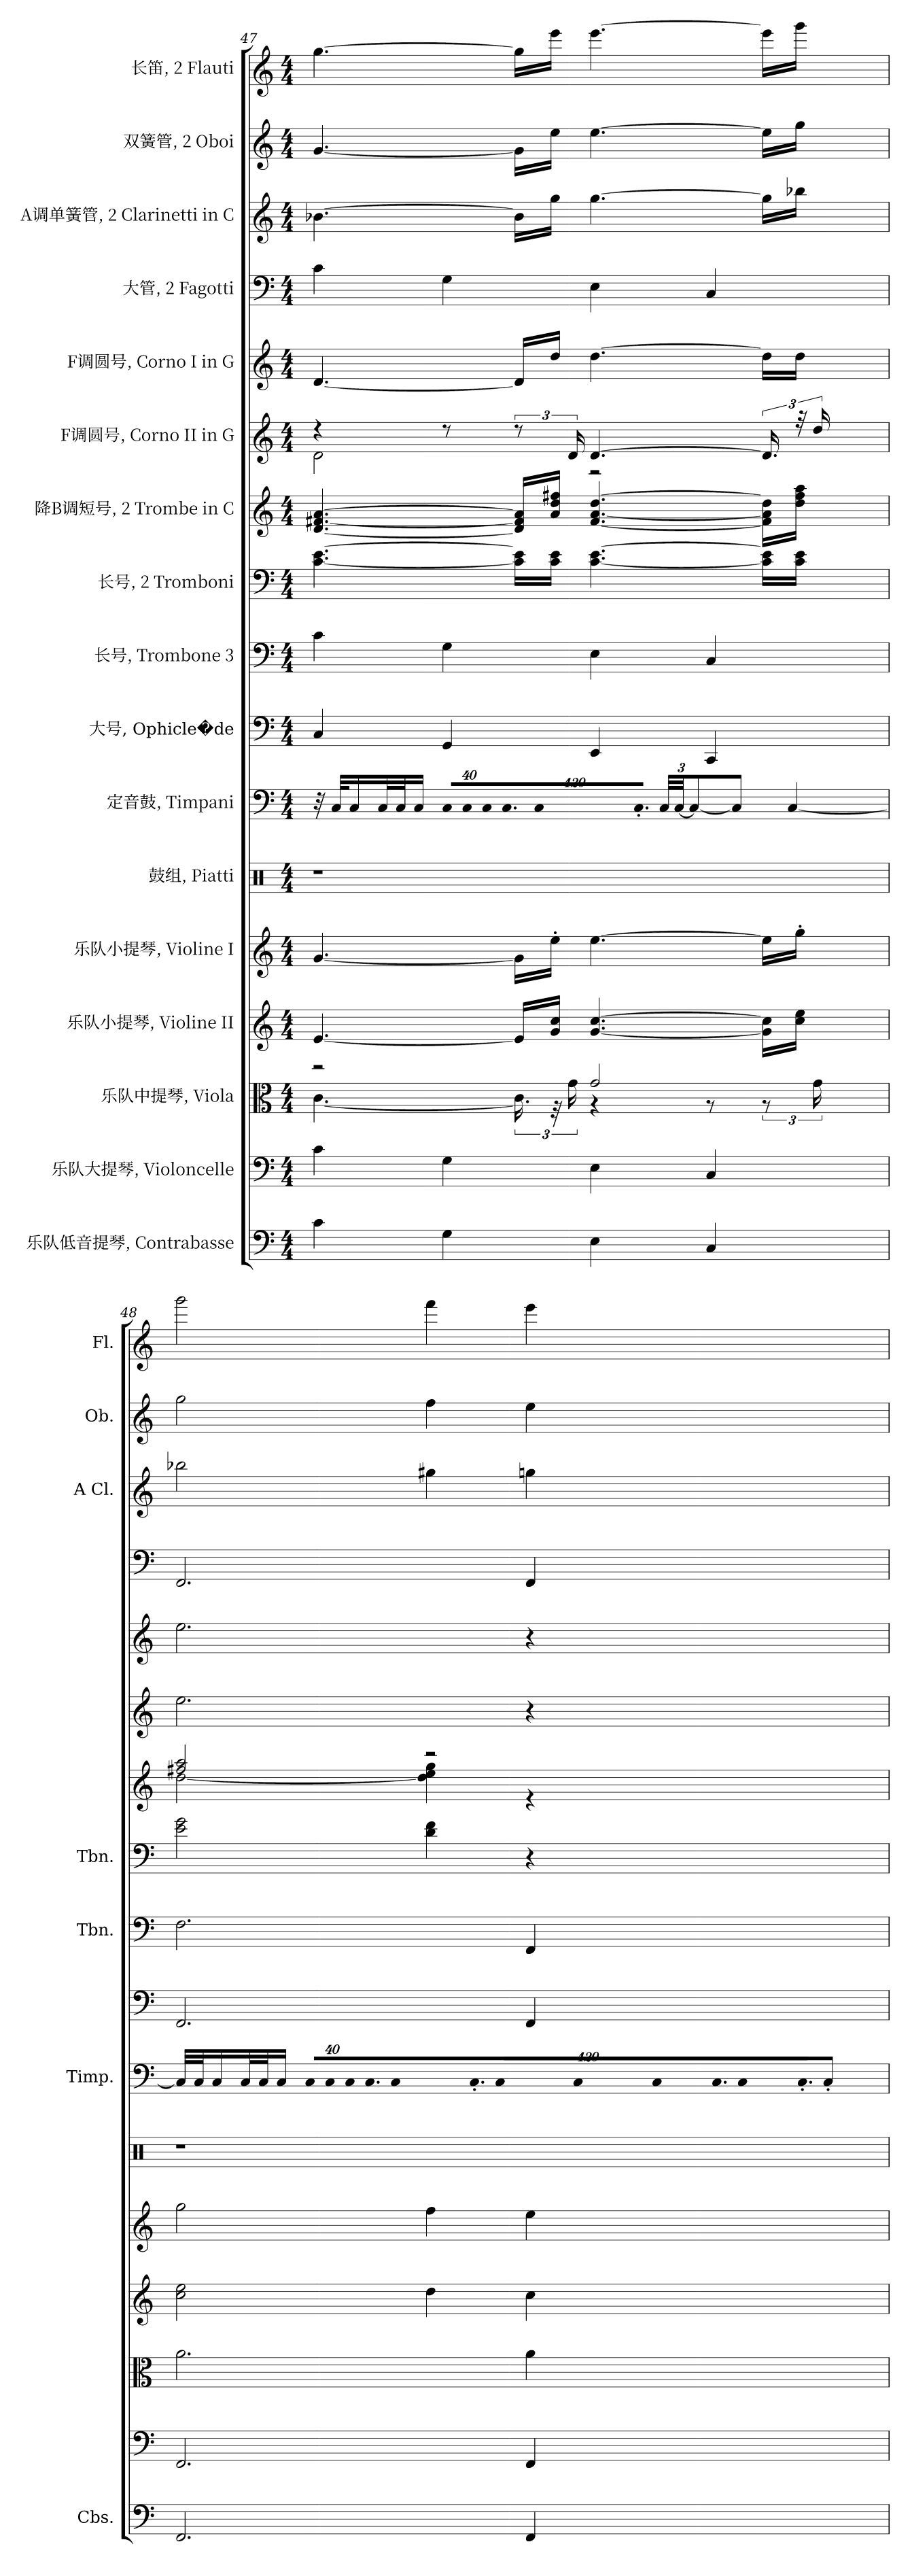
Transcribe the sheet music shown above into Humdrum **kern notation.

**kern	**kern	**kern	**kern	**kern	**kern	**kern	**kern	**kern	**kern	**kern	**kern	**kern	**kern	**kern	**kern	**kern
*part17	*part16	*part15	*part14	*part13	*part12	*part11	*part10	*part9	*part8	*part7	*part6	*part5	*part4	*part3	*part2	*part1
*staff17	*staff16	*staff15	*staff14	*staff13	*staff12	*staff11	*staff10	*staff9	*staff8	*staff7	*staff6	*staff5	*staff4	*staff3	*staff2	*staff1
*I"乐队低音提琴, Contrabasse	*I"乐队大提琴, Violoncelle	*I"乐队中提琴, Viola	*I"乐队小提琴, Violine II	*I"乐队小提琴, Violine I	*I"鼓组, Piatti	*I"定音鼓, Timpani	*I"大号, Ophicle�de	*I"长号, Trombone 3	*I"长号, 2 Tromboni	*I"降B调短号, 2 Trombe in C	*I"F调圆号, Corno II in G	*I"F调圆号, Corno I in G	*I"大管, 2 Fagotti	*I"A调单簧管, 2 Clarinetti in C	*I"双簧管, 2 Oboi	*I"长笛, 2 Flauti
*I'Cbs.	*	*	*	*	*	*I'Timp.	*	*I'Tbn.	*I'Tbn.	*	*	*	*	*I'A Cl.	*I'Ob.	*I'Fl.
*clefF4	*clefF4	*clefC3	*clefG2	*clefG2	*clefX	*clefF4	*clefF4	*clefF4	*clefF4	*clefG2	*clefG2	*clefG2	*clefF4	*clefG2	*clefG2	*clefG2
*ITrd7c12	*	*	*	*	*	*	*	*	*	*ITrd1c2	*ITrd4c7	*ITrd4c7	*	*ITrd2c3	*	*
*k[]	*k[]	*k[]	*k[]	*k[]	*k[]	*k[]	*k[]	*k[]	*k[]	*k[b-e-]	*k[b-]	*k[b-]	*k[]	*k[f#c#g#]	*k[]	*k[]
*M4/4	*M4/4	*M4/4	*M4/4	*M4/4	*M4/4	*M4/4	*M4/4	*M4/4	*M4/4	*M4/4	*M4/4	*M4/4	*M4/4	*M4/4	*M4/4	*M4/4
*MM158	*MM158	*MM158	*MM158	*MM158	*MM158	*MM158	*MM158	*MM158	*MM158	*MM158	*MM158	*MM158	*MM158	*MM158	*MM158	*MM158
=47	=47	=47	=47	=47	=47	=47	=47	=47	=47	=47	=47	=47	=47	=47	=47	=47
*	*	*^	*	*	*	*	*	*	*	*	*^	*	*	*	*	*
4C\	4c\	2r	[4.c\	[4.e/	[4.g/	1r	32r	4C/	4c\	[4.c\ [4.e\	[4.c/ [4.en/ [4.g/	4r	2G\	[4.G/	4c\	[4.gn\	[4.g/	[4.gg\
.	.	.	.	.	.	.	32C/KLL	.	.	.	.	.	.	.	.	.	.	.
.	.	.	.	.	.	.	16C/	.	.	.	.	.	.	.	.	.	.	.
.	.	.	.	.	.	.	32C/L	.	.	.	.	.	.	.	.	.	.	.
.	.	.	.	.	.	.	32C/J	.	.	.	.	.	.	.	.	.	.	.
.	.	.	.	.	.	.	16C/JJ	.	.	.	.	.	.	.	.	.	.	.
*	*	*	*	*	*	*	*Xbrackettup	*	*	*	*	*	*	*	*	*	*	*
!	!	!	!	!	!	!	!LO:N:vis=32	!	!	!	!	!	!	!	!	!	!	!
4GG\	4G\	.	.	.	.	.	640%23C/LLL	4GG/	4G\	.	.	8r	.	.	4G\	.	.	.
!	!	!	!	!	!	!	!LO:N:vis=32	!	!	!	!	!	!	!	!	!	!	!
.	.	.	.	.	.	.	640%23C/	.	.	.	.	.	.	.	.	.	.	.
!	!	!	!	!	!	!	!LO:N:vis=32	!	!	!	!	!	!	!	!	!	!	!
.	.	.	.	.	.	.	640%23C/	.	.	.	.	.	.	.	.	.	.	.
!	!	!	!	!	!	!	!LO:N:vis=32.	!	!	!	!	!	!	!	!	!	!	!
.	.	.	.	.	.	.	1920%103C/	.	.	.	.	.	.	.	.	.	.	.
.	.	.	24.c\]	16e/LL]	16g\LL]	.	.	.	.	16c\] 16e\]LL	16c/] 16e/] 16g/]LL	12r	.	16G/LL]	.	16g\LL]	16g\LL]	16gg\LL]
!	!	!	!	!	!	!	!LO:N:vis=32	!	!	!	!	!	!	!	!	!	!	!
.	.	.	.	.	.	.	640%23C/	.	.	.	.	.	.	.	.	.	.	.
.	.	.	48r	16g/ 16cc/JJ	16ee'\JJ	.	.	.	.	16c\ 16e\JJ	16g/ 16cc/ 16een/JJ	.	.	16g/JJ	.	16ee\JJ	16ee\JJ	16eee\JJ
!	!	!	!	!	!	!	!LO:N:vis=32.	!	!	!	!	!	!	!	!	!	!	!
.	.	.	.	.	.	.	1920%103C'/JJJ	.	.	.	.	.	.	.	.	.	.	.
.	.	.	24g\	.	.	.	.	.	.	.	.	24G/	.	.	.	.	.	.
*	*	*	*	*	*	*	*	*	*	*	*	*	*	*	*	*	*	*MM164
4EE\	4E\	2g/	4r	[4.g/ [4.cc/	[4.ee\	.	.	4EE/	4E\	[4.c\ [4.e\	[4.e/ [4.g/ [4.cc/	[4.G/	2r	[4.g\	4E\	[4.ee\	[4.ee\	[4.eee\
.	.	.	.	.	.	.	48C/LLL	.	.	.	.	.	.	.	.	.	.	.
.	.	.	.	.	.	.	[48C/JJ	.	.	.	.	.	.	.	.	.	.	.
.	.	.	.	.	.	.	12C/_	.	.	.	.	.	.	.	.	.	.	.
.	.	.	.	.	.	.	8C/J]	.	.	.	.	.	.	.	.	.	.	.
4CC/	4C/	.	8r	.	.	.	.	4CC/	4C/	.	.	.	.	.	4C/	.	.	.
.	.	.	.	.	.	.	[4C/	.	.	.	.	.	.	.	.	.	.	.
.	.	.	12r	16g\] 16cc\]LL	16ee\LL]	.	.	.	.	16c\] 16e\]LL	16e\] 16g\] 16cc\]LL	24.G/]	.	16g\LL]	.	16ee\LL]	16ee\LL]	16eee\LL]
.	.	.	.	16cc\ 16ee\JJ	16gg'\JJ	.	.	.	.	16c\ 16e\JJ	16cc\ 16ee\ 16gg\JJ	48r	.	16g\JJ	.	16ggn\JJ	16gg\JJ	16ggg\JJ
.	.	.	24g\	.	.	.	.	.	.	.	.	24g/	.	.	.	.	.	.
960ryy	960ryy	960ryy	960ryy	960ryy	960ryy	960ryy	.	960ryy	960ryy	960ryy	960ryy	960ryy	960ryy	960ryy	960ryy	960ryy	960ryy	960ryy
*	*	*v	*v	*	*	*	*	*	*	*	*	*v	*v	*	*	*	*	*
!!LO:PB:g=z
=48	=48	=48	=48	=48	=48	=48	=48	=48	=48	=48	=48	=48	=48	=48	=48	=48
*	*	*	*	*	*	*	*	*	*	*	*	*	*	*	*	*MM162
*	*	*	*	*	*	*	*	*	*	*^	*	*	*	*	*	*
2.FFF/	2.FF/	2.a\	2cc\ 2ee\	2gg\	1r	32C/LLL]	2.FF/	2.F\	2e\ 2g\	2een/ 2gg/	[2cc\	2.a\	2.a\	2.FF/	2ggn\	2gg\	2ggg\
.	.	.	.	.	.	32C/J	.	.	.	.	.	.	.	.	.	.	.
.	.	.	.	.	.	16C/	.	.	.	.	.	.	.	.	.	.	.
.	.	.	.	.	.	32C/L	.	.	.	.	.	.	.	.	.	.	.
.	.	.	.	.	.	32C/J	.	.	.	.	.	.	.	.	.	.	.
.	.	.	.	.	.	16C/JJ	.	.	.	.	.	.	.	.	.	.	.
!	!	!	!	!	!	!LO:N:vis=32	!	!	!	!	!	!	!	!	!	!	!
.	.	.	.	.	.	640%23C/LLL	.	.	.	.	.	.	.	.	.	.	.
!	!	!	!	!	!	!LO:N:vis=32	!	!	!	!	!	!	!	!	!	!	!
.	.	.	.	.	.	640%23C/	.	.	.	.	.	.	.	.	.	.	.
!	!	!	!	!	!	!LO:N:vis=32	!	!	!	!	!	!	!	!	!	!	!
.	.	.	.	.	.	640%23C/	.	.	.	.	.	.	.	.	.	.	.
!	!	!	!	!	!	!LO:N:vis=32.	!	!	!	!	!	!	!	!	!	!	!
.	.	.	.	.	.	1920%103C/	.	.	.	.	.	.	.	.	.	.	.
!	!	!	!	!	!	!LO:N:vis=32	!	!	!	!	!	!	!	!	!	!	!
.	.	.	.	.	.	640%23C/	.	.	.	.	.	.	.	.	.	.	.
!	!	!	!	!	!	!LO:N:vis=32.	!	!	!	!	!	!	!	!	!	!	!
.	.	.	.	.	.	1920%103C'/JJJ	.	.	.	.	.	.	.	.	.	.	.
*	*	*	*	*	*	*	*	*	*	*	*	*	*	*	*	*	*MM164
.	.	.	4dd\	4ff\	.	.	.	.	4d\ 4f\	2r	4cc\] 4dd\ 4ff\	.	.	.	4ee#X\	4ff\	4fff\
!	!	!	!	!	!	!LO:N:vis=32	!	!	!	!	!	!	!	!	!	!	!
.	.	.	.	.	.	640%23C/LLL	.	.	.	.	.	.	.	.	.	.	.
!	!	!	!	!	!	!LO:N:vis=32	!	!	!	!	!	!	!	!	!	!	!
.	.	.	.	.	.	640%23C/	.	.	.	.	.	.	.	.	.	.	.
!	!	!	!	!	!	!LO:N:vis=32	!	!	!	!	!	!	!	!	!	!	!
.	.	.	.	.	.	640%23C/	.	.	.	.	.	.	.	.	.	.	.
!	!	!	!	!	!	!LO:N:vis=32.	!	!	!	!	!	!	!	!	!	!	!
.	.	.	.	.	.	1920%103C/	.	.	.	.	.	.	.	.	.	.	.
!	!	!	!	!	!	!LO:N:vis=32	!	!	!	!	!	!	!	!	!	!	!
.	.	.	.	.	.	640%23C/	.	.	.	.	.	.	.	.	.	.	.
!	!	!	!	!	!	!LO:N:vis=32.	!	!	!	!	!	!	!	!	!	!	!
.	.	.	.	.	.	1920%103C'/JJJ	.	.	.	.	.	.	.	.	.	.	.
*	*	*	*	*	*	*	*	*	*	*	*	*	*	*	*	*	*MM171
4FFF/	4FF/	4a\	4cc\	4ee\	.	.	4FF/	4FF/	4r	.	4r	4r	4r	4FF/	4een\	4ee\	4eee\
.	.	.	.	.	.	4C'/	.	.	.	.	.	.	.	.	.	.	.
480ryy	480ryy	480ryy	480ryy	480ryy	480ryy	.	480ryy	480ryy	480ryy	480ryy	480ryy	480ryy	480ryy	480ryy	480ryy	480ryy	480ryy
*	*	*	*	*	*	*	*	*	*	*v	*v	*	*	*	*	*	*
=	=	=	=	=	=	=	=	=	=	=	=	=	=	=	=	=
*-	*-	*-	*-	*-	*-	*-	*-	*-	*-	*-	*-	*-	*-	*-	*-	*-
